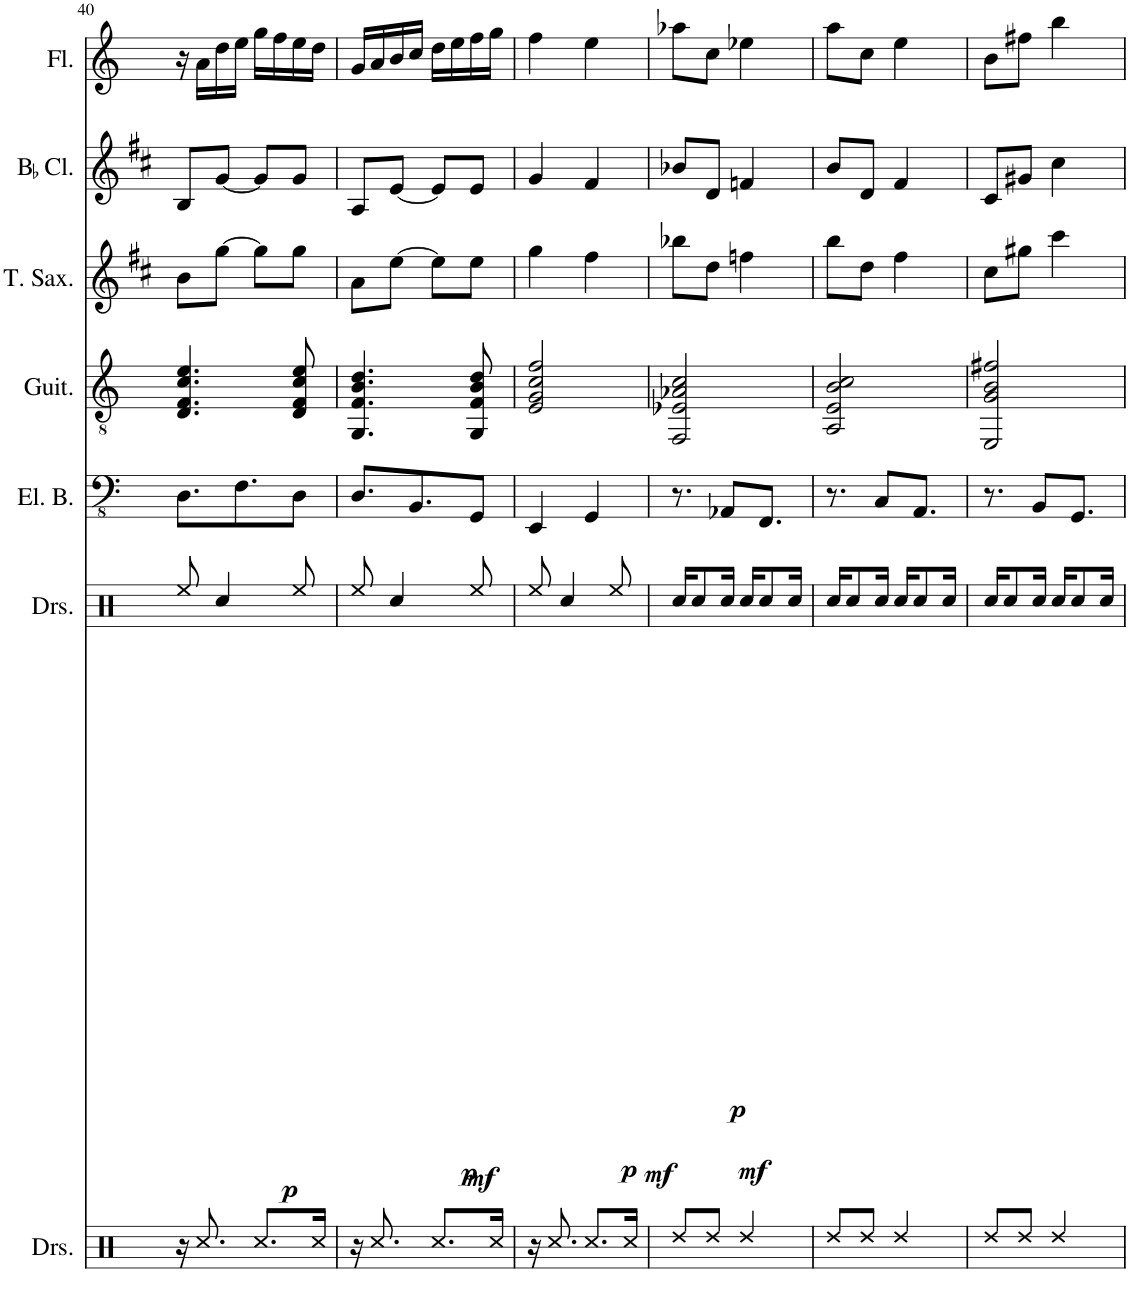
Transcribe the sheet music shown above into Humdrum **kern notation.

**kern	**kern	**dynam	**kern	**kern	**kern	**kern	**kern
*part7	*part6	*part6	*part5	*part4	*part3	*part2	*part1
*staff7	*staff6	*staff6	*staff5	*staff4	*staff3	*staff2	*staff1
*I"Drumset	*I"Drumset	*	*I"Electric Bass	*I"Guitar	*I"Tenor Saxophone	*I"BaccidentalFlat Clarinet	*I"Flute
*I'Drs.	*I'Drs.	*	*I'El. B.	*I'Guit.	*I'T. Sax.	*I'BaccidentalFlat Cl.	*I'Fl.
!!LO:PB:g=z
*clefX	*clefX	*	*clefFv4	*clefGv2	*clefG2	*clefG2	*clefG2
*	*	*	*	*	*Trd8c14	*Trd1c2	*
*k[]	*k[]	*	*k[]	*k[]	*k[f#c#]	*k[f#c#]	*k[]
*	*M2/4	*	*M2/4	*	*M2/4	*M2/4	*M2/4
=40	=40	=40	=40	=40	=40	=40	=40
16r	8Ree/	.	8.DD\L	4.D/ 4.F/ 4.c/ 4.e/	8b\L	8B/L	16r
8.Rcc/	.	.	.	.	.	.	16a\LL
!	!	!LO:DY:b	!	!	!	!	!
.	4Rcc/	p	.	.	[8gg\J	[8g/J	16dd\
.	.	.	8.FF\	.	.	.	16ee\JJ
8.Rcc/L	.	.	.	.	8gg\L]	8g/L]	16gg\LL
.	.	.	.	.	.	.	16ff\
!	!	!LO:DY:b	!	!	!	!	!
.	8Ree/	mf	8DD\J	8D/ 8F/ 8c/ 8e/	8gg\J	8g/J	16ee\
16Rcc/Jk	.	.	.	.	.	.	16dd\JJ
=41	=41	=41	=41	=41	=41	=41	=41
16r	8Ree/	.	8.DD/L	4.GG/ 4.F/ 4.B/ 4.d/	8a\L	8A/L	16g/LL
8.Rcc/	.	.	.	.	.	.	16a/
!	!	!LO:DY:b	!	!	!	!	!
.	4Rcc/	p	.	.	[8ee\J	[8e/J	16b/
.	.	.	8.BBB/	.	.	.	16cc/JJ
8.Rcc/L	.	.	.	.	8ee\L]	8e/L]	16dd\LL
.	.	.	.	.	.	.	16ee\
!	!	!LO:DY:b	!	!	!	!	!
.	8Ree/	mf	8GGG/J	8GG/ 8F/ 8B/ 8d/	8ee\J	8e/J	16ff\
16Rcc/Jk	.	.	.	.	.	.	16gg\JJ
=42	=42	=42	=42	=42	=42	=42	=42
16r	8Ree/	.	4EEE/	2E/ 2G/ 2c/ 2f/	4gg\	4g/	4ff\
8.Rcc/	.	.	.	.	.	.	.
!	!	!LO:DY:b	!	!	!	!	!
.	4Rcc/	p	.	.	.	.	.
8.Rcc/L	.	.	4GGG/	.	4ff#\	4f#/	4ee\
!	!	!LO:DY:b	!	!	!	!	!
.	8Ree/	mf	.	.	.	.	.
16Rcc/Jk	.	.	.	.	.	.	.
=43	=43	=43	=43	=43	=43	=43	=43
!	!	!LO:DY:b	!	!	!	!	!
8Rdd/L	16Rcc/KL	p	8.r	2FF/ 2E-X/ 2A-X/ 2c/	8bb-X\L	8b-X/L	8aa-X\L
.	8Rcc/	.	.	.	.	.	.
8Rdd/J	.	.	.	.	8dd\J	8d/J	8cc\J
.	16Rcc/Jk	.	8AAA-X/L	.	.	.	.
4Rdd/	16Rcc/KL	.	.	.	4ffn\	4fn/	4ee-X\
.	8Rcc/	.	8.FFF/J	.	.	.	.
.	16Rcc/Jk	.	.	.	.	.	.
=44	=44	=44	=44	=44	=44	=44	=44
8Rdd/L	16Rcc/KL	.	8.r	2AA/ 2E/ 2B/ 2c/	8bb\L	8b/L	8aa\L
.	8Rcc/	.	.	.	.	.	.
8Rdd/J	.	.	.	.	8dd\J	8d/J	8cc\J
.	16Rcc/Jk	.	8CC/L	.	.	.	.
4Rdd/	16Rcc/KL	.	.	.	4ff#\	4f#/	4ee\
.	8Rcc/	.	8.AAA/J	.	.	.	.
.	16Rcc/Jk	.	.	.	.	.	.
=45	=45	=45	=45	=45	=45	=45	=45
8Rdd/L	16Rcc/KL	.	8.r	2EE/ 2G/ 2B/ 2f#X/	8cc#\L	8c#/L	8b\L
.	8Rcc/	.	.	.	.	.	.
8Rdd/J	.	.	.	.	8gg#X\J	8g#X/J	8ff#X\J
.	16Rcc/Jk	.	8BBB/L	.	.	.	.
4Rdd/	16Rcc/KL	.	.	.	4ccc#\	4cc#\	4bb\
.	8Rcc/	.	8.GGG/J	.	.	.	.
.	16Rcc/Jk	.	.	.	.	.	.
=	=	=	=	=	=	=	=
*-	*-	*-	*-	*-	*-	*-	*-
